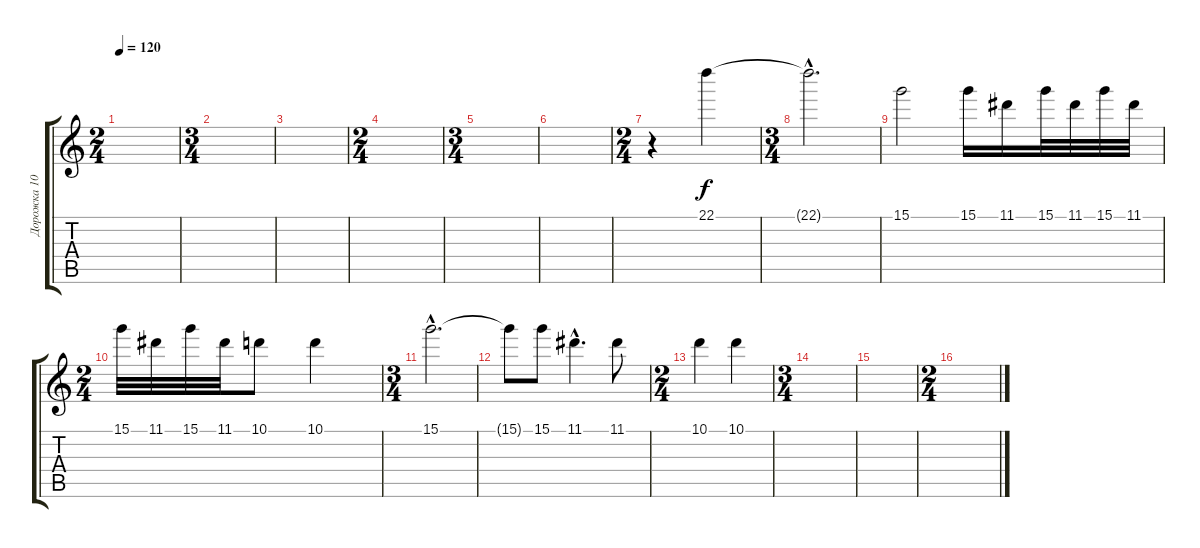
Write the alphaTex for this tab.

\track ("Дорожка 10" "Дорожка 10") {instrument distortionguitar}
\staff {score tabs}
\tuning (E4 B3 G3 D3 A2 E2) {hide}
\ts (2 4)
\tempo 120
\clef g2
\ks c
|
\ts (3 4)
|
|
\ts (2 4)
|
\ts (3 4)
|
|
\ts (2 4)
r.4 22.1.4 |
\ts (3 4)
22.1{hac t}.2{d} |
15.1.2 15.1.16 11.1.16 15.1.32 11.1.32 15.1.32 11.1.32 |
\ts (2 4)
15.1.32 11.1.32 15.1.32 11.1.32 10.1.8 10.1.4 |
\ts (3 4)
15.1{hac}.2{d} |
15.1{t}.8 15.1.8 11.1{hac}.4{d} 11.1.8 |
\ts (2 4)
10.1.4 10.1.4 |
\ts (3 4)
|
|
\ts (2 4)
